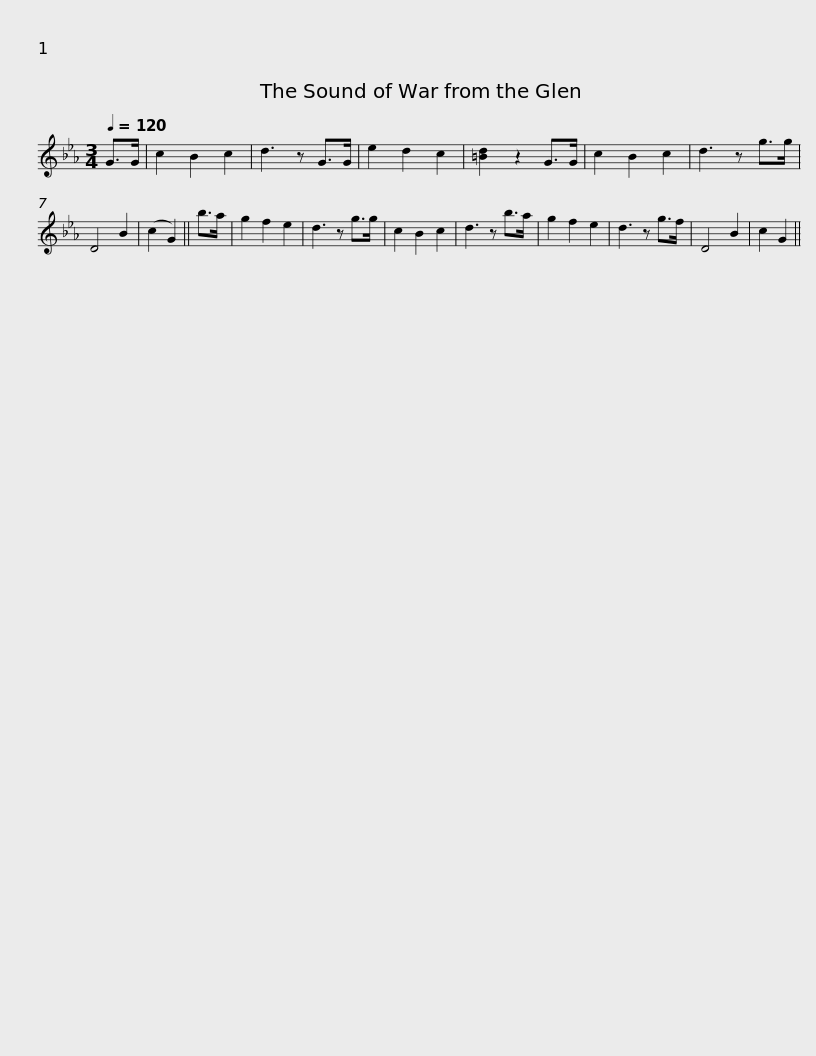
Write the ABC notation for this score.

X:1
L:1/8
Q:1/4=120
M:3/4
I:linebreak $
K:Cmin
V:1 treble
V:1
 G>G | c2 B2 c2 | d3 z G>G | e2 d2 c2 | [=Bd]2 z2 G>G | %5
 c2 B2 c2 | d3 z g>g | D4 B2 | (c2 G2) || b>a | %10
 g2 f2 e2 | d3 z g>g |$ c2 B2 c2 | d3 z b>a | g2 f2 e2 | %15
 d3 z g>f | D4 B2 | c2 G2 || %18
